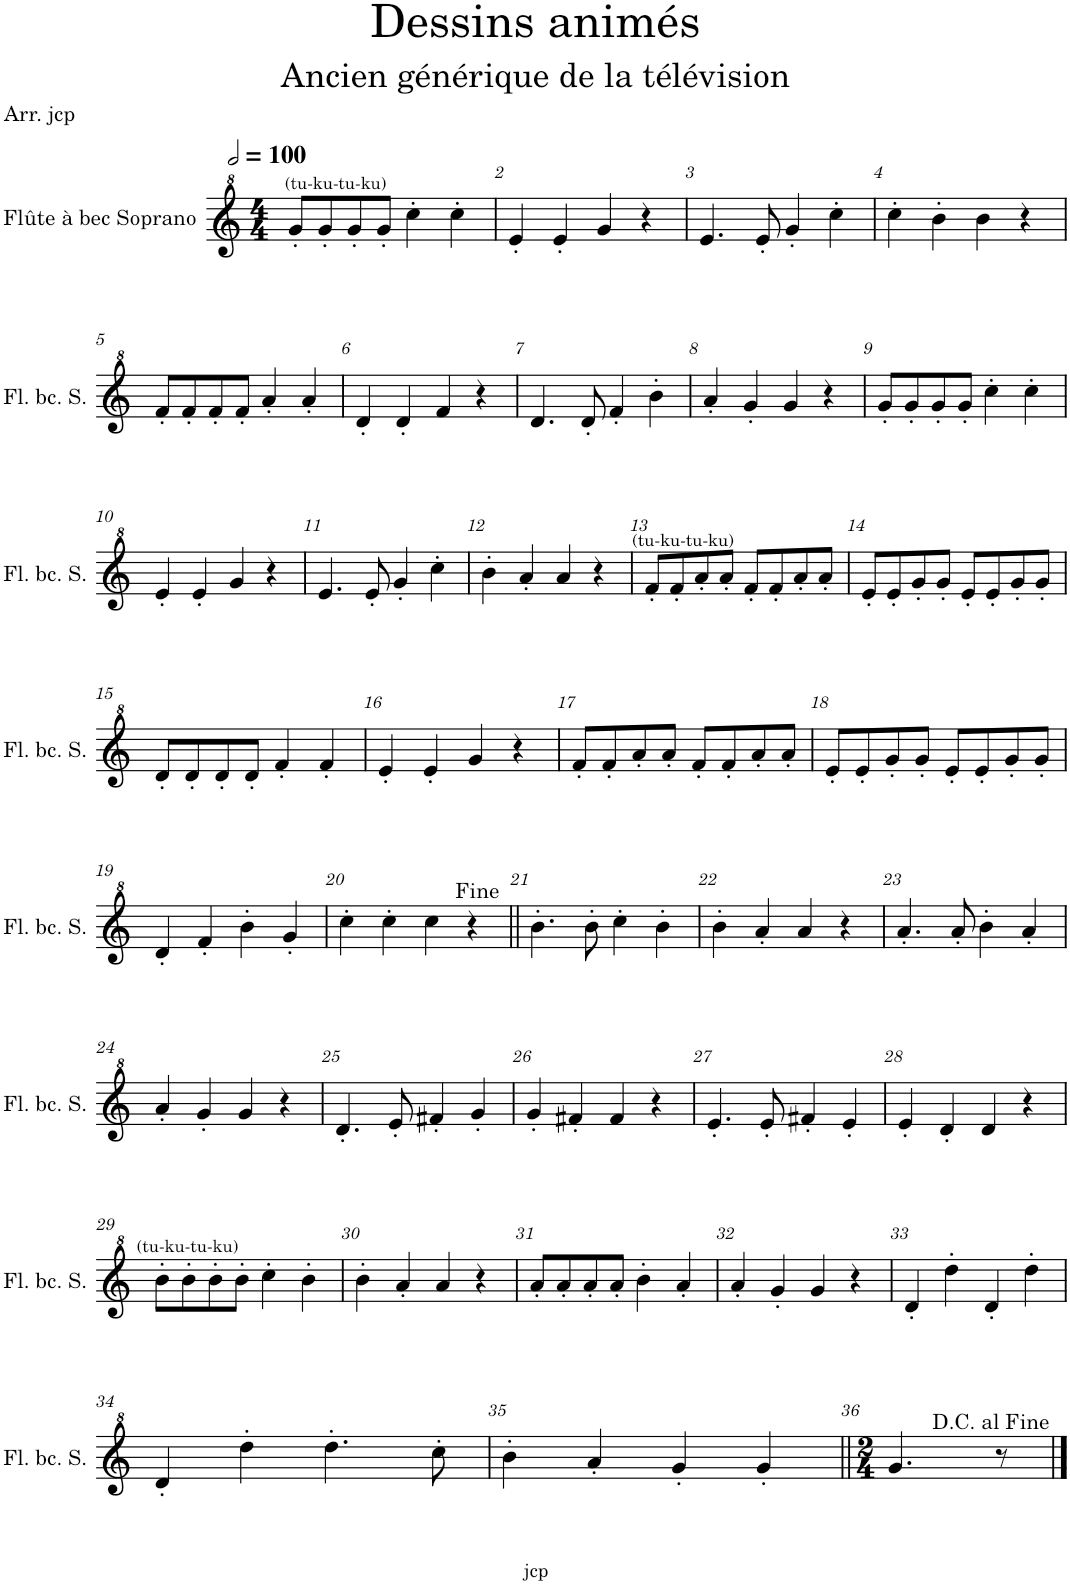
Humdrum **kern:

**kern
*part1
*staff1
*I"Flûte à bec Soprano
*I'Fl. bc. S.
*clefG^2
*k[]
*M4/4
*MM200
=1
!LO:TX:a:t=(tu-ku-tu-ku)
8gg'/L
8gg'/
8gg'/
8gg'/J
4ccc'\
4ccc'\
=2
4ee'/
4ee'/
4gg/
4r
=3
4.ee/
8ee'/
4gg'/
4ccc'\
=4
4ccc'\
4bb'\
4bb\
4r
!!LO:LB:g=z
=5
8ff'/L
8ff'/
8ff'/
8ff'/J
4aa'/
4aa'/
=6
4dd'/
4dd'/
4ff/
4r
=7
4.dd/
8dd'/
4ff'/
4bb'\
=8
4aa'/
4gg'/
4gg/
4r
=9
8gg'/L
8gg'/
8gg'/
8gg'/J
4ccc'\
4ccc'\
!!LO:LB:g=z
=10
4ee'/
4ee'/
4gg/
4r
=11
4.ee/
8ee'/
4gg'/
4ccc'\
=12
4bb'\
4aa'/
4aa/
4r
=13
!LO:TX:a:t=(tu-ku-tu-ku)
8ff'/L
8ff'/
8aa'/
8aa'/J
8ff'/L
8ff'/
8aa'/
8aa'/J
=14
8ee'/L
8ee'/
8gg'/
8gg'/J
8ee'/L
8ee'/
8gg'/
8gg'/J
!!LO:LB:g=z
=15
8dd'/L
8dd'/
8dd'/
8dd'/J
4ff'/
4ff'/
=16
4ee'/
4ee'/
4gg/
4r
=17
8ff'/L
8ff'/
8aa'/
8aa'/J
8ff'/L
8ff'/
8aa'/
8aa'/J
=18
8ee'/L
8ee'/
8gg'/
8gg'/J
8ee'/L
8ee'/
8gg'/
8gg'/J
!!LO:LB:g=z
=19
4dd'/
4ff'/
4bb'\
4gg'/
=20
4ccc'\
4ccc'\
4ccc\
4r
!LO:TX:a:t=<font size="10"/>Fine
=21||
4.bb'\
8bb'\
4ccc'\
4bb'\
=22
4bb'\
4aa'/
4aa/
4r
=23
4.aa'/
8aa'/
4bb'\
4aa'/
!!LO:LB:g=z
=24
4aa'/
4gg'/
4gg/
4r
=25
4.dd'/
8ee'/
4ff#X'/
4gg'/
=26
4gg'/
4ff#X'/
4ff#/
4r
=27
4.ee'/
8ee'/
4ff#X'/
4ee'/
=28
4ee'/
4dd'/
4dd/
4r
!!LO:LB:g=z
=29
!LO:TX:a:t=(tu-ku-tu-ku)
8bb'\L
8bb'\
8bb'\
8bb'\J
4ccc'\
4bb'\
=30
4bb'\
4aa'/
4aa/
4r
=31
8aa'/L
8aa'/
8aa'/
8aa'/J
4bb'\
4aa'/
=32
4aa'/
4gg'/
4gg/
4r
=33
4dd'/
4ddd'\
4dd'/
4ddd'\
!!LO:LB:g=z
=34
4dd'/
4ddd'\
4.ddd'\
8ccc'\
=35
4bb'\
4aa'/
4gg'/
4gg'/
=36||
*M2/4
4.gg/
8r
!LO:TX:a:t=<font size="10"/>D.C. al Fine
==
*-
